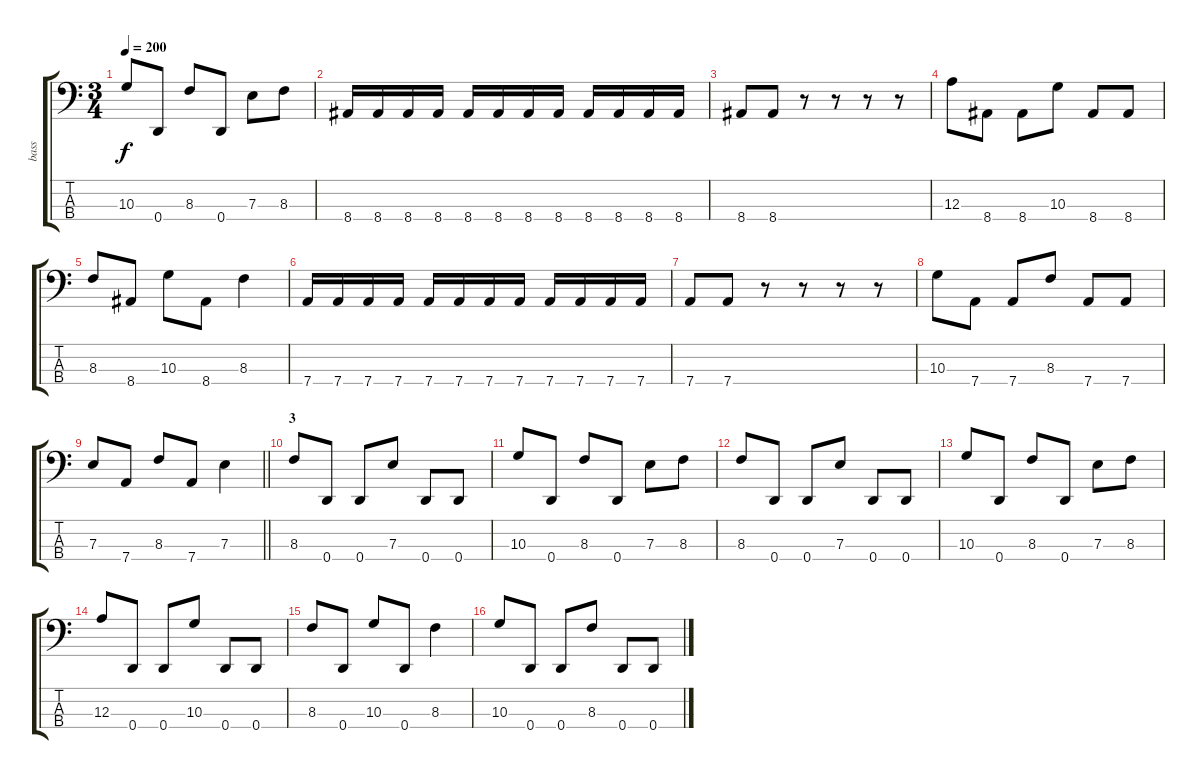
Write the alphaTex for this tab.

\track ("bass" "bass") {instrument electricbasspick}
\staff {score tabs}
\tuning (G2 D2 A1 D1) {hide}
\ts (3 4)
\tempo 200
\clef f4
\ks c
10.3.8{dy f} 0.4.8 8.3.8 0.4.8 7.3.8 8.3.8 |
8.4.16 8.4.16 8.4.16 8.4.16 8.4.16 8.4.16 8.4.16 8.4.16 8.4.16 8.4.16 8.4.16 8.4.16 |
8.4.8 8.4.8 r.8 r.8 r.8 r.8 |
12.3.8 8.4.8 8.4.8 10.3.8 8.4.8 8.4.8 |
8.3.8 8.4.8 10.3.8 8.4.8 8.3.4 |
7.4.16 7.4.16 7.4.16 7.4.16 7.4.16 7.4.16 7.4.16 7.4.16 7.4.16 7.4.16 7.4.16 7.4.16 |
7.4.8 7.4.8 r.8 r.8 r.8 r.8 |
10.3.8 7.4.8 7.4.8 8.3.8 7.4.8 7.4.8 |
\barLineRight lightlight
7.3.8 7.4.8 8.3.8 7.4.8 7.3.4 |
\section ("" "3")
8.3.8 0.4.8 0.4.8 7.3.8 0.4.8 0.4.8 |
10.3.8 0.4.8 8.3.8 0.4.8 7.3.8 8.3.8 |
8.3.8 0.4.8 0.4.8 7.3.8 0.4.8 0.4.8 |
10.3.8 0.4.8 8.3.8 0.4.8 7.3.8 8.3.8 |
12.3.8 0.4.8 0.4.8 10.3.8 0.4.8 0.4.8 |
8.3.8 0.4.8 10.3.8 0.4.8 8.3.4 |
10.3.8 0.4.8 0.4.8 8.3.8 0.4.8 0.4.8
